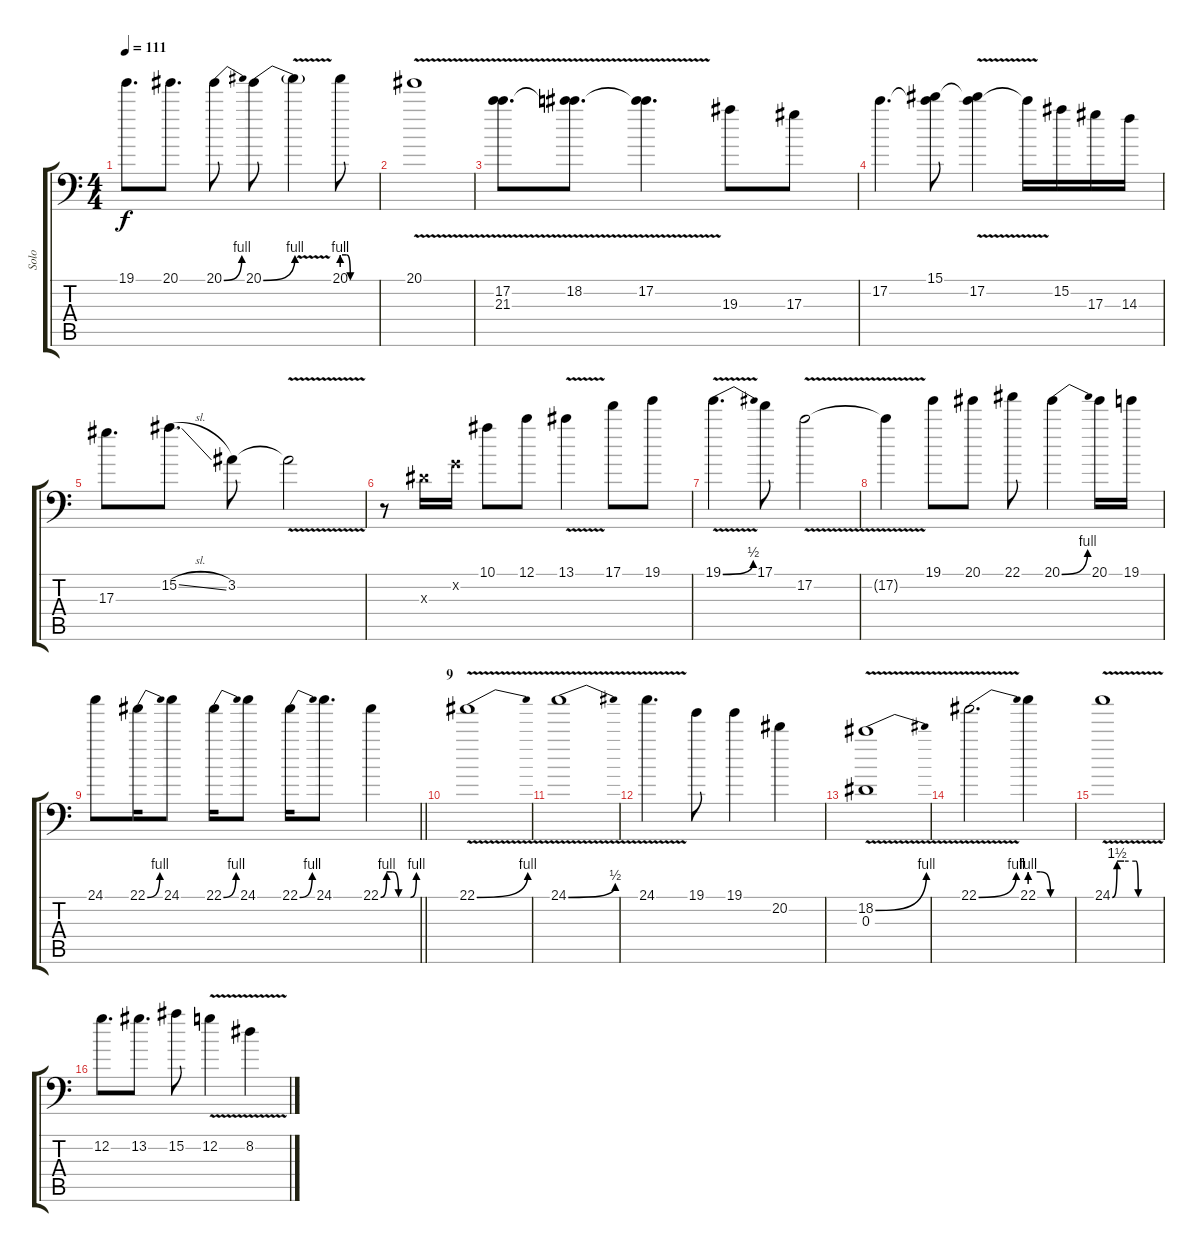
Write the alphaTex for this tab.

\track ("Solo" "Solo") {instrument distortionguitar}
\staff {score tabs}
\tuning (C4 G3 Eb3 Bb2 F2 Bb1) {hide}
\ts (4 4)
\tempo 111
\clef f4
\ks c
19.1.8{d dy f} 20.1.8{d} 20.1{be (bend 0 0 60 4)}.8 20.1{be (bend 0 0 60 4)}.8 20.1{v t}.4 20.1{be (custom 0 4 8 4 15 0 30 0 60 0)}.8 |
20.1{v}.1 |
(17.2{v} 21.3).8{d} (18.2{v} 21.3{t}).8{d} (17.2{v} 21.3{t}).4{d} 19.3.8 17.3.8 |
17.2.4{d} (15.1 17.2{t}).8 (15.1{t} 17.2{v}).4 17.2{t}.16 15.2.16 17.3.16 14.3.16 |
17.3.8{d} 15.2{sl}.8{d} 3.2.8 3.2{v t}.2 |
r.8 0.3{x}.16 0.2{x}.16 10.1.8 12.1.8 13.1{v}.4 17.1.8 19.1.8 |
19.1{be (bend 0 0 60 2) v}.4{d} 17.1.8 17.2{v}.2 |
17.2{t}.4 19.1.8 20.1.8 22.1.8 20.1{be (bend 0 0 60 4)}.4 20.1.16 19.1.16 |
\barLineRight lightlight
24.1.8 22.1{be (bend 0 0 60 4)}.16 24.1.8 22.1{be (bend 0 0 60 4)}.16 24.1.8 22.1{be (bend 0 0 60 4)}.16 24.1.8{d} 22.1{be (custom 0 0 10 4 20 4 30 0 50 0 60 4)}.4 |
\section ("" "9")
22.1{be (bend 0 0 60 4) v}.1 |
24.1{be (bend 0 0 60 2) v}.1 |
24.1{v}.4{d} 19.1.8 19.1.4 20.2.4 |
(18.2{be (bend 0 0 60 4) v} 0.3).1 |
22.1{be (bend 0 0 60 4) v}.2{d} 22.1{be (custom 0 4 15 4 30 0 60 0)}.4 |
24.1{be (custom 0 0 6 6 15 6 30 6 33 0 60 0) v}.1 |
12.2.8{d} 13.2.8{d} 15.2.8 12.2{v}.4 8.2{v}.4
